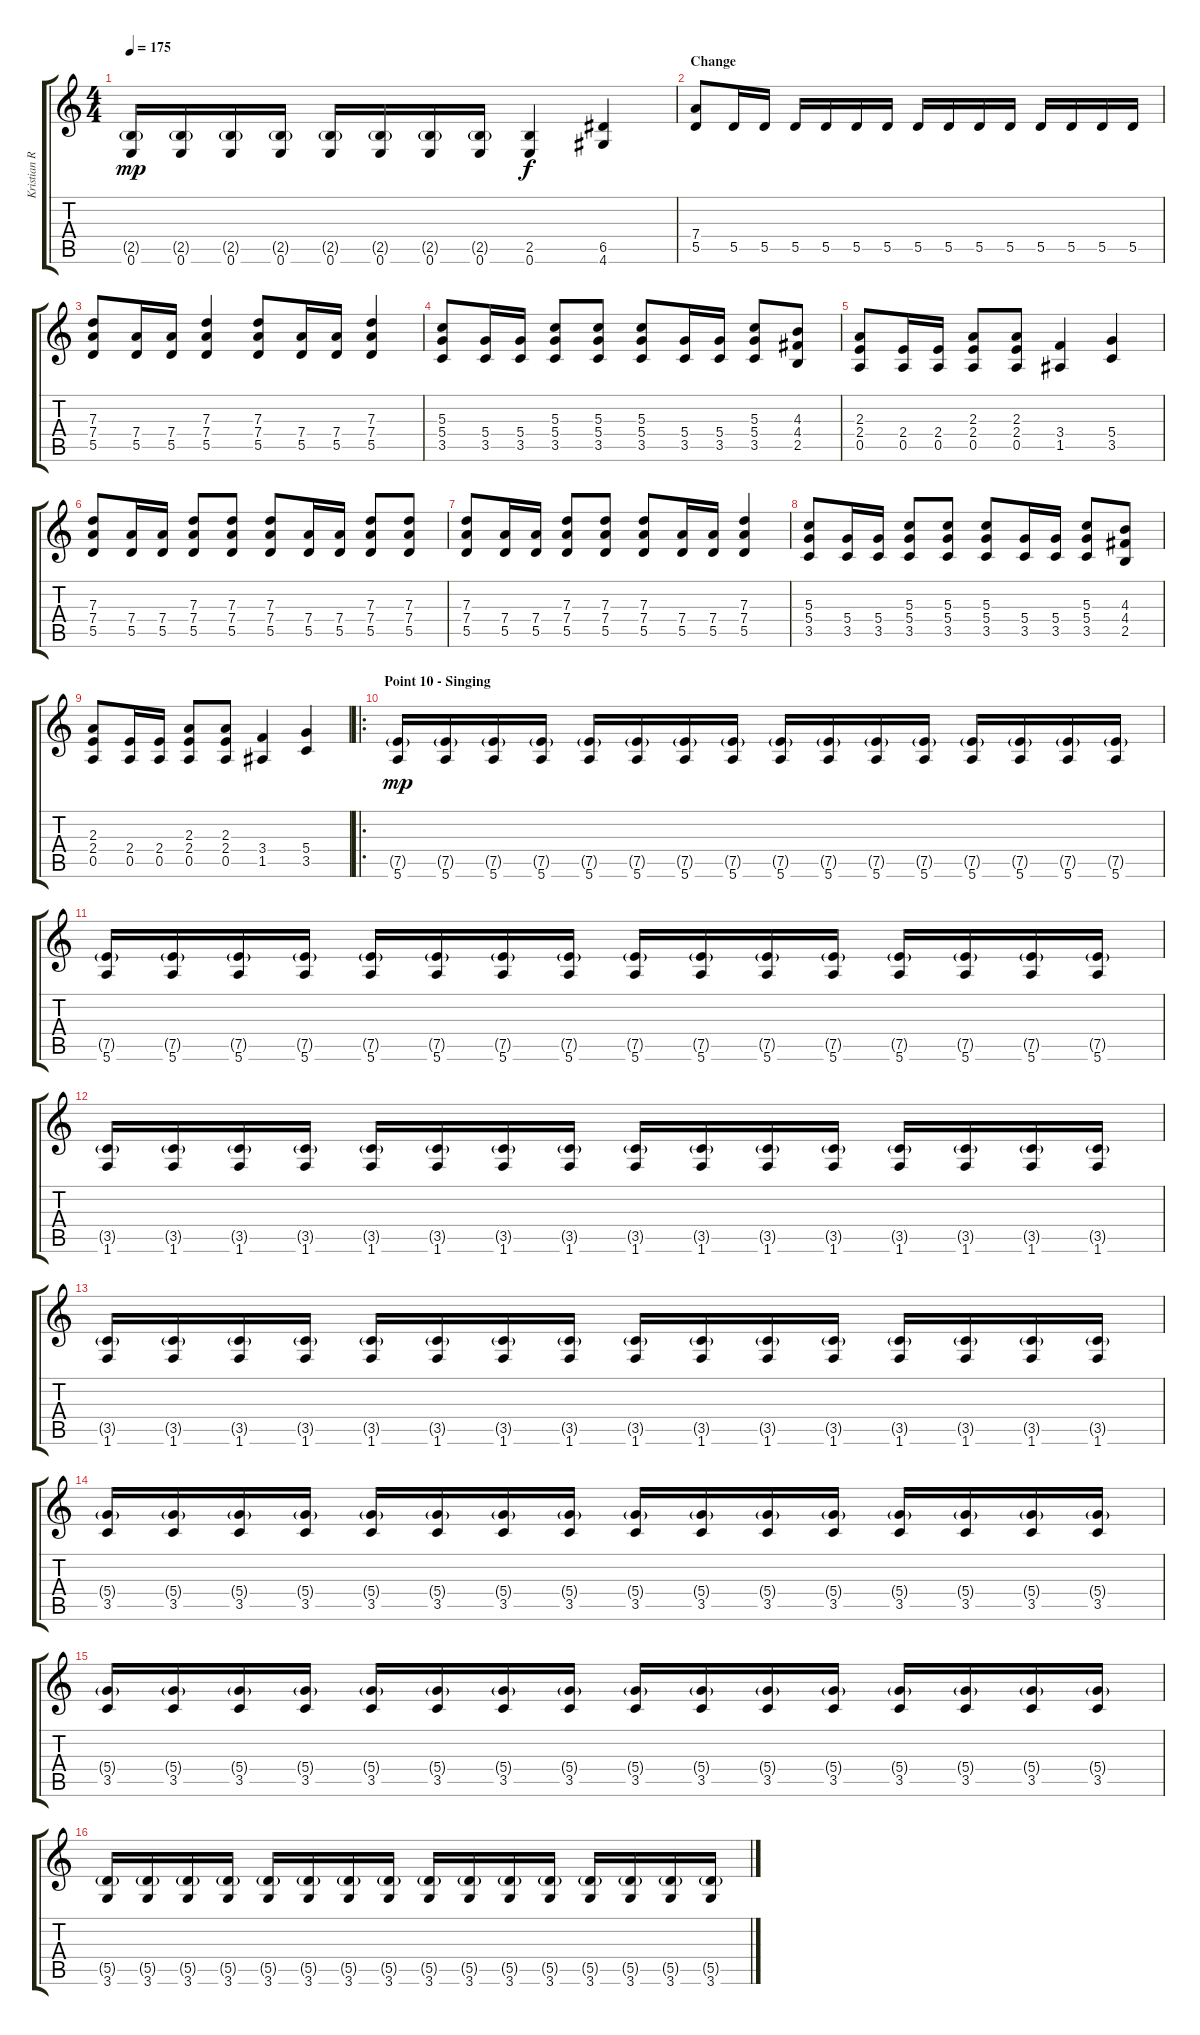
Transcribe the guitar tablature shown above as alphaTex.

\track ("Kristian Ranta" "Kristian R") {instrument distortionguitar}
\staff {score tabs}
\tuning (E4 B3 G3 D3 A2 E2) {hide}
\ts (4 4)
\tempo 175
\clef g2
\ks c
(2.5{g} 0.6).16{dy mp} (2.5{g} 0.6).16 (2.5{g} 0.6).16 (2.5{g} 0.6).16 (2.5{g} 0.6).16 (2.5{g} 0.6).16 (2.5{g} 0.6).16 (2.5{g} 0.6).16 (2.5 0.6).4{dy f} (6.5 4.6).4 |
\section ("" "Change")
(7.4 5.5).8 5.5.16 5.5.16 5.5.16 5.5.16 5.5.16 5.5.16 5.5.16 5.5.16 5.5.16 5.5.16 5.5.16 5.5.16 5.5.16 5.5.16 |
(7.3 7.4 5.5).8 (7.4 5.5).16 (7.4 5.5).16 (7.3 7.4 5.5).4 (7.3 7.4 5.5).8 (7.4 5.5).16 (7.4 5.5).16 (7.3 7.4 5.5).4 |
(5.3 5.4 3.5).8 (5.4 3.5).16 (5.4 3.5).16 (5.3 5.4 3.5).8 (5.3 5.4 3.5).8 (5.3 5.4 3.5).8 (5.4 3.5).16 (5.4 3.5).16 (5.3 5.4 3.5).8 (4.3 4.4 2.5).8 |
(2.3 2.4 0.5).8 (2.4 0.5).16 (2.4 0.5).16 (2.3 2.4 0.5).8 (2.3 2.4 0.5).8 (3.4 1.5).4 (5.4 3.5).4 |
(7.3 7.4 5.5).8 (7.4 5.5).16 (7.4 5.5).16 (7.3 7.4 5.5).8 (7.3 7.4 5.5).8 (7.3 7.4 5.5).8 (7.4 5.5).16 (7.4 5.5).16 (7.3 7.4 5.5).8 (7.3 7.4 5.5).8 |
(7.3 7.4 5.5).8 (7.4 5.5).16 (7.4 5.5).16 (7.3 7.4 5.5).8 (7.3 7.4 5.5).8 (7.3 7.4 5.5).8 (7.4 5.5).16 (7.4 5.5).16 (7.3 7.4 5.5).4 |
(5.3 5.4 3.5).8 (5.4 3.5).16 (5.4 3.5).16 (5.3 5.4 3.5).8 (5.3 5.4 3.5).8 (5.3 5.4 3.5).8 (5.4 3.5).16 (5.4 3.5).16 (5.3 5.4 3.5).8 (4.3 4.4 2.5).8 |
(2.3 2.4 0.5).8 (2.4 0.5).16 (2.4 0.5).16 (2.3 2.4 0.5).8 (2.3 2.4 0.5).8 (3.4 1.5).4 (5.4 3.5).4 |
\ro
\section ("" "Point 10 - Singing ")
(7.5{g} 5.6).16{dy mp} (7.5{g} 5.6).16 (7.5{g} 5.6).16 (7.5{g} 5.6).16 (7.5{g} 5.6).16 (7.5{g} 5.6).16 (7.5{g} 5.6).16 (7.5{g} 5.6).16 (7.5{g} 5.6).16 (7.5{g} 5.6).16 (7.5{g} 5.6).16 (7.5{g} 5.6).16 (7.5{g} 5.6).16 (7.5{g} 5.6).16 (7.5{g} 5.6).16 (7.5{g} 5.6).16 |
(7.5{g} 5.6).16 (7.5{g} 5.6).16 (7.5{g} 5.6).16 (7.5{g} 5.6).16 (7.5{g} 5.6).16 (7.5{g} 5.6).16 (7.5{g} 5.6).16 (7.5{g} 5.6).16 (7.5{g} 5.6).16 (7.5{g} 5.6).16 (7.5{g} 5.6).16 (7.5{g} 5.6).16 (7.5{g} 5.6).16 (7.5{g} 5.6).16 (7.5{g} 5.6).16 (7.5{g} 5.6).16 |
(3.5{g} 1.6).16 (3.5{g} 1.6).16 (3.5{g} 1.6).16 (3.5{g} 1.6).16 (3.5{g} 1.6).16 (3.5{g} 1.6).16 (3.5{g} 1.6).16 (3.5{g} 1.6).16 (3.5{g} 1.6).16 (3.5{g} 1.6).16 (3.5{g} 1.6).16 (3.5{g} 1.6).16 (3.5{g} 1.6).16 (3.5{g} 1.6).16 (3.5{g} 1.6).16 (3.5{g} 1.6).16 |
(3.5{g} 1.6).16 (3.5{g} 1.6).16 (3.5{g} 1.6).16 (3.5{g} 1.6).16 (3.5{g} 1.6).16 (3.5{g} 1.6).16 (3.5{g} 1.6).16 (3.5{g} 1.6).16 (3.5{g} 1.6).16 (3.5{g} 1.6).16 (3.5{g} 1.6).16 (3.5{g} 1.6).16 (3.5{g} 1.6).16 (3.5{g} 1.6).16 (3.5{g} 1.6).16 (3.5{g} 1.6).16 |
(5.4{g} 3.5).16 (5.4{g} 3.5).16 (5.4{g} 3.5).16 (5.4{g} 3.5).16 (5.4{g} 3.5).16 (5.4{g} 3.5).16 (5.4{g} 3.5).16 (5.4{g} 3.5).16 (5.4{g} 3.5).16 (5.4{g} 3.5).16 (5.4{g} 3.5).16 (5.4{g} 3.5).16 (5.4{g} 3.5).16 (5.4{g} 3.5).16 (5.4{g} 3.5).16 (5.4{g} 3.5).16 |
(5.4{g} 3.5).16 (5.4{g} 3.5).16 (5.4{g} 3.5).16 (5.4{g} 3.5).16 (5.4{g} 3.5).16 (5.4{g} 3.5).16 (5.4{g} 3.5).16 (5.4{g} 3.5).16 (5.4{g} 3.5).16 (5.4{g} 3.5).16 (5.4{g} 3.5).16 (5.4{g} 3.5).16 (5.4{g} 3.5).16 (5.4{g} 3.5).16 (5.4{g} 3.5).16 (5.4{g} 3.5).16 |
(5.5{g} 3.6).16 (5.5{g} 3.6).16 (5.5{g} 3.6).16 (5.5{g} 3.6).16 (5.5{g} 3.6).16 (5.5{g} 3.6).16 (5.5{g} 3.6).16 (5.5{g} 3.6).16 (5.5{g} 3.6).16 (5.5{g} 3.6).16 (5.5{g} 3.6).16 (5.5{g} 3.6).16 (5.5{g} 3.6).16 (5.5{g} 3.6).16 (5.5{g} 3.6).16 (5.5{g} 3.6).16
